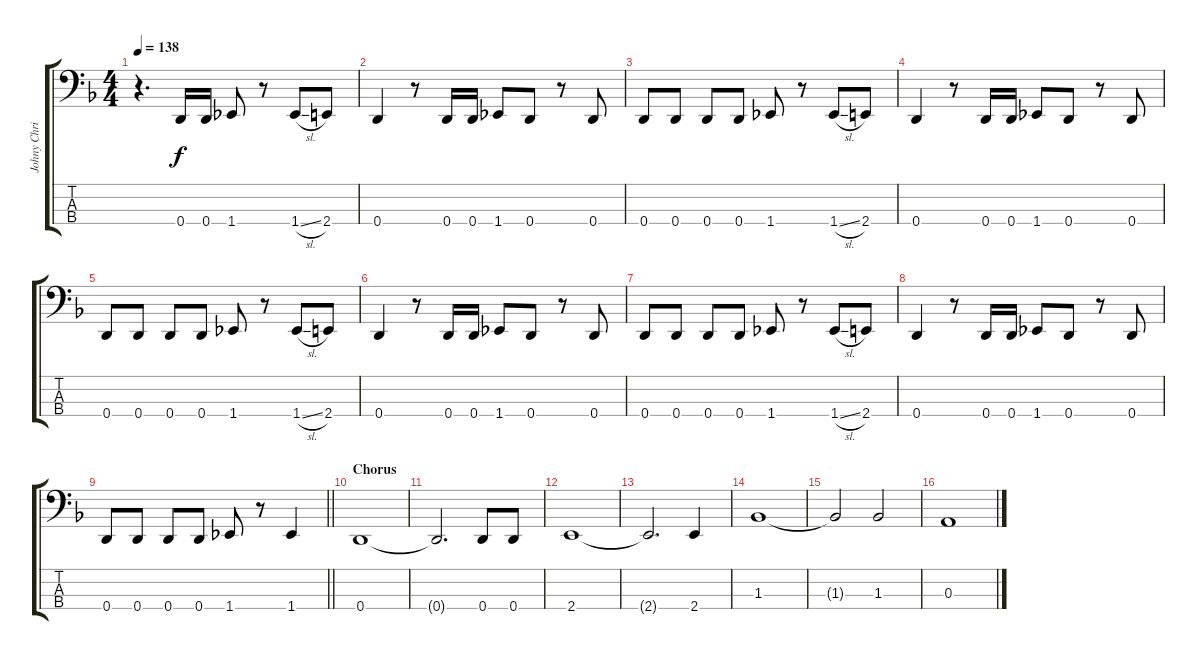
\track ("Johny Christ [Bass]" "Johny Chri") {instrument electricbasspick}
\staff {score tabs}
\tuning (G2 D2 A1 D1) {hide}
\ts (4 4)
\tempo 138
\clef f4
\ks f
r.4{d dy f} 0.4.16 0.4.16 1.4.8 r.8 1.4{sl}.8 2.4.8 |
0.4.4 r.8 0.4.16 0.4.16 1.4.8 0.4.8 r.8 0.4.8 |
0.4.8 0.4.8 0.4.8 0.4.8 1.4.8 r.8 1.4{sl}.8 2.4.8 |
0.4.4 r.8 0.4.16 0.4.16 1.4.8 0.4.8 r.8 0.4.8 |
0.4.8 0.4.8 0.4.8 0.4.8 1.4.8 r.8 1.4{sl}.8 2.4.8 |
0.4.4 r.8 0.4.16 0.4.16 1.4.8 0.4.8 r.8 0.4.8 |
0.4.8 0.4.8 0.4.8 0.4.8 1.4.8 r.8 1.4{sl}.8 2.4.8 |
0.4.4 r.8 0.4.16 0.4.16 1.4.8 0.4.8 r.8 0.4.8 |
\barLineRight lightlight
0.4.8 0.4.8 0.4.8 0.4.8 1.4.8 r.8 1.4.4 |
\section ("" "Chorus")
0.4.1 |
0.4{t}.2{d} 0.4.8 0.4.8 |
2.4.1 |
2.4{t}.2{d} 2.4.4 |
1.3.1 |
1.3{t}.2 1.3.2 |
0.3.1
